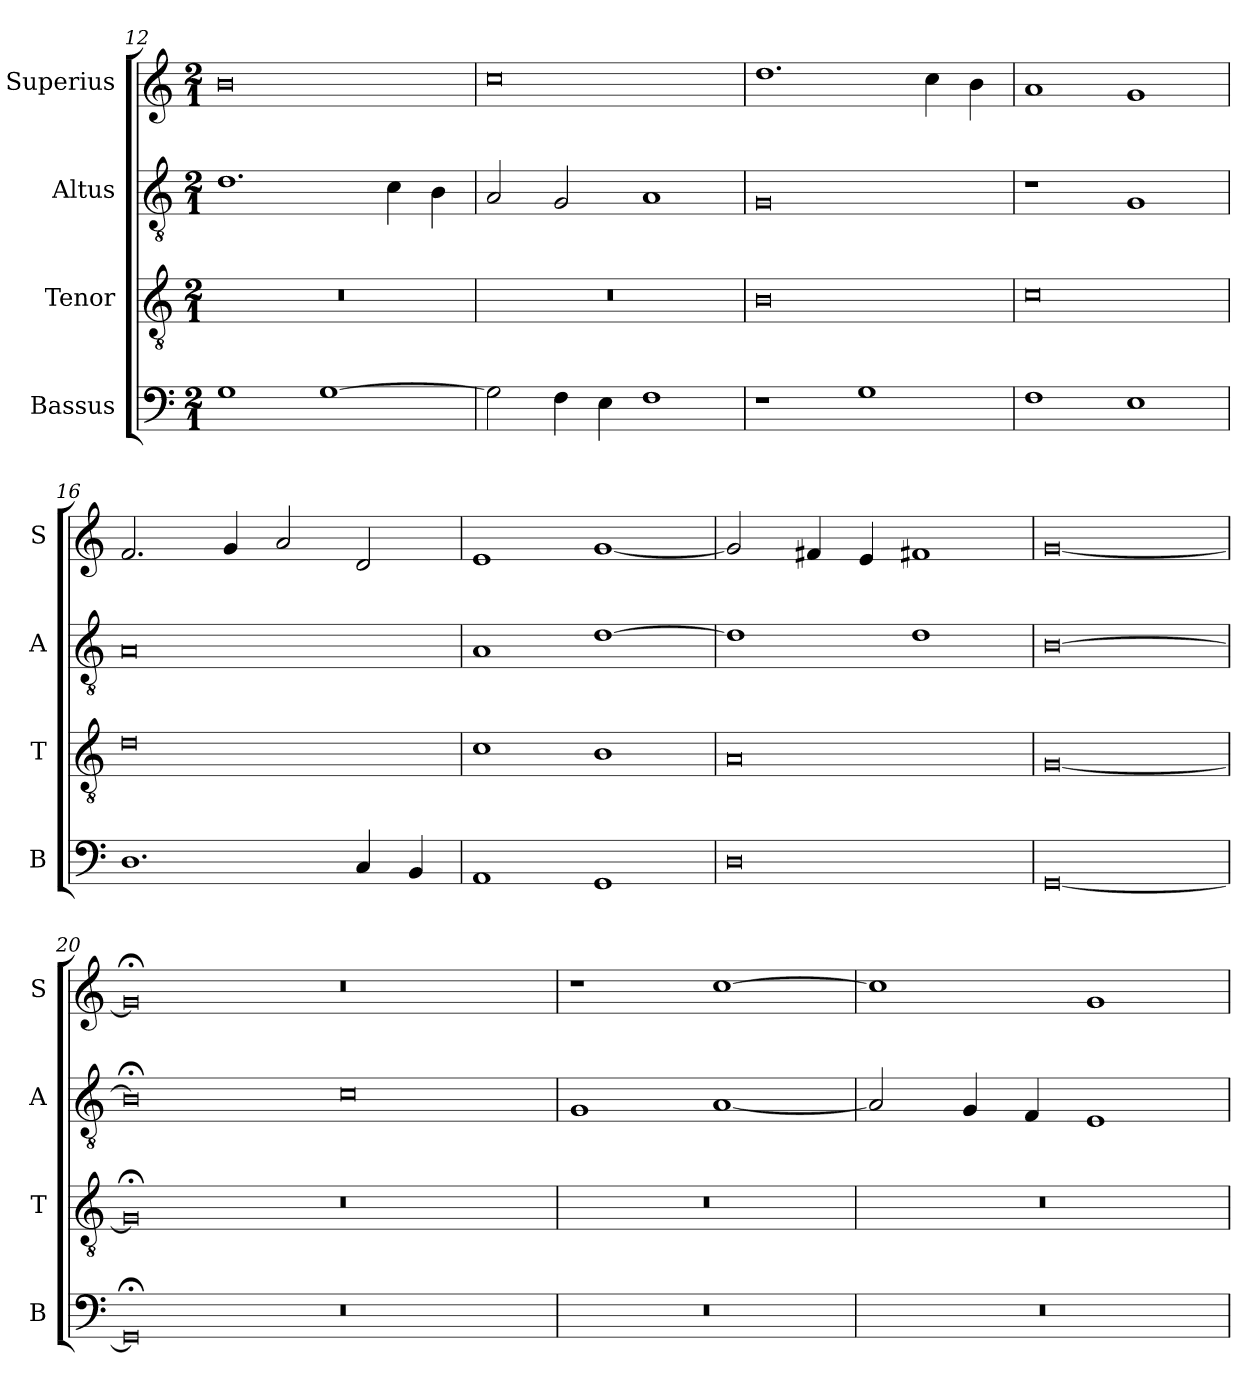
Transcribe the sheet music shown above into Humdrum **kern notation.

**kern	**kern	**kern	**kern
*part4	*part3	*part2	*part1
*staff4	*staff3	*staff2	*staff1
*I"Bassus	*I"Tenor	*I"Altus	*I"Superius
*I'B	*I'T	*I'A	*I'S
*clefF4	*clefGv2	*clefGv2	*clefG2
*k[]	*k[]	*k[]	*k[]
*M2/1	*M2/1	*M2/1	*M2/1
=12	=12	=12	=12
1G	0r	1.d	0b
[1G	.	.	.
.	.	4c\	.
.	.	4B\	.
=13	=13	=13	=13
2G\]	0r	2A/	0cc
4F\	.	2G/	.
4E\	.	.	.
1F	.	1A	.
=14	=14	=14	=14
1r	0B	0G	1.dd
1G	.	.	.
.	.	.	4cc\
.	.	.	4b\
=15	=15	=15	=15
1F	0c	1r	1a
1E	.	1G	1g
=16	=16	=16	=16
1.D	0d	0A	2.f/
.	.	.	4g/
.	.	.	2a/
4C/	.	.	2d/
4BB/	.	.	.
=17	=17	=17	=17
1AA	1c	1A	1e
1GG	1B	[1d	[1g
=18	=18	=18	=18
0D	0A	1d]	2g/]
.	.	.	4f#X/
.	.	.	4e/
.	.	1d	1f#X
=19	=19	=19	=19
[0GG	[0G	[0B	[0g
=20	=20	=20	=20
0GG;<]	0G;<]	0B;<]	0g;<]
0r	0r	0c	0r
=21	=21	=21	=21
0r	0r	1G	1r
.	.	[1A	[1cc
=22	=22	=22	=22
0r	0r	2A/]	1cc]
.	.	4G/	.
.	.	4F/	.
.	.	1E	1g
=	=	=	=
*-	*-	*-	*-
